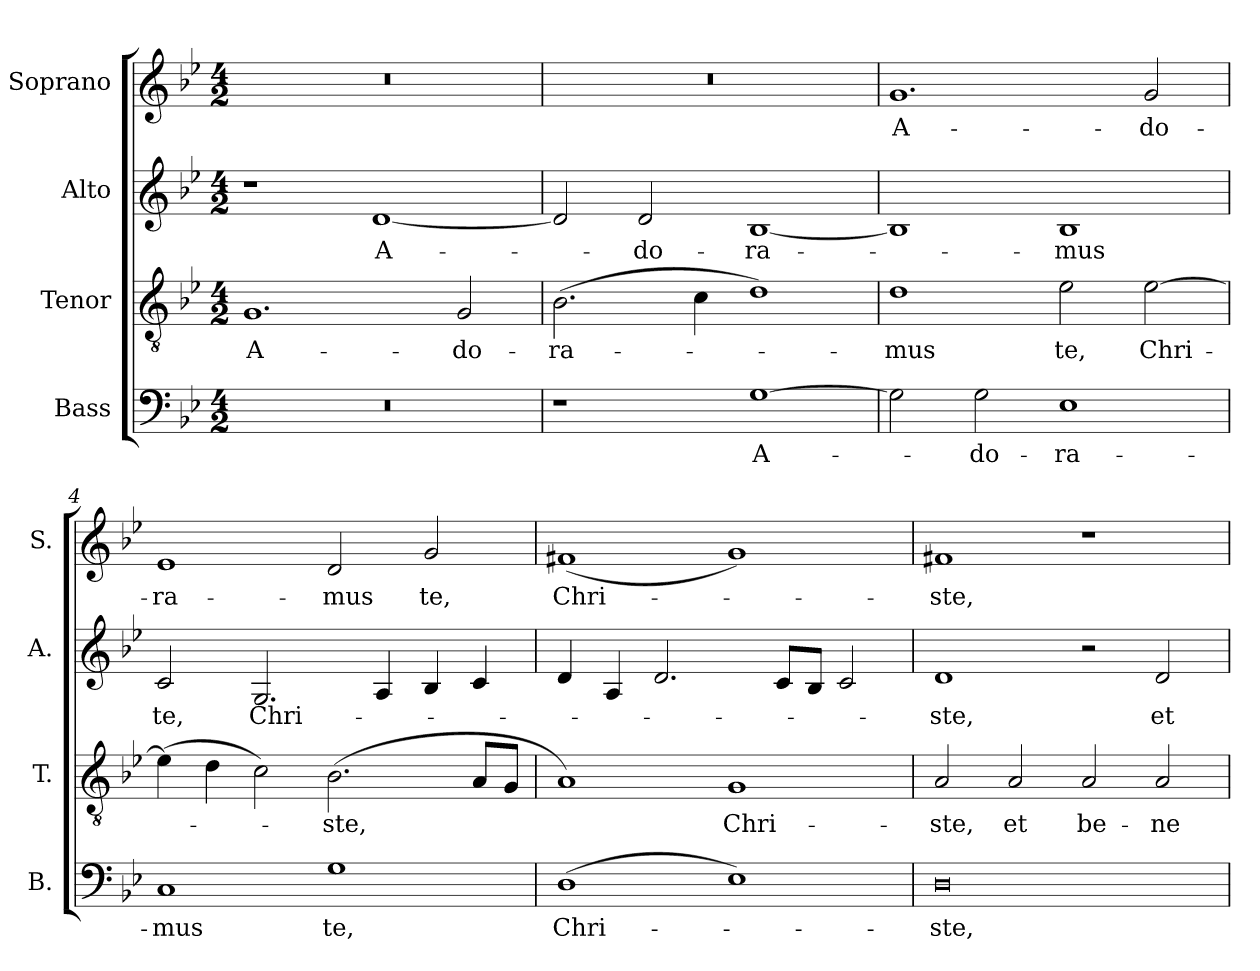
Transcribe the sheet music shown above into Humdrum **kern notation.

**kern	**text	**kern	**text	**kern	**text	**kern	**text
*part4	*part4	*part3	*part3	*part2	*part2	*part1	*part1
*staff4	*staff4	*staff3	*staff3	*staff2	*staff2	*staff1	*staff1
*I"Bass	*	*I"Tenor	*	*I"Alto	*	*I"Soprano	*
*I'B.	*	*I'T.	*	*I'A.	*	*I'S.	*
!!LO:PB:g=z
*clefF4	*	*clefGv2	*	*clefG2	*	*clefG2	*
*	*	*ITrd7c12	*	*	*	*	*
*k[b-e-]	*	*k[b-e-]	*	*k[b-e-]	*	*k[b-e-]	*
*B-:	*	*B-:	*	*B-:	*	*B-:	*
*M4/2	*	*M4/2	*	*M4/2	*	*M4/2	*
*MM152	*	*MM152	*	*MM152	*	*MM152	*
=1	=1	=1	=1	=1	=1	=1	=1
!LO:N:vis=1	!	!	!	!	!	!	!
!	!	!	!LO:LY:b:color=#000000	!	!	!LO:N:vis=1	!
0r	.	1.GGi	A-	1r	.	0r	.
!	!	!	!	!	!LO:LY:b:color=#000000	!	!
.	.	.	.	[1di	A-	.	.
!	!	!	!LO:LY:b:color=#000000	!	!	!	!
.	.	2GGi/	-do-	.	.	.	.
=2	=2	=2	=2	=2	=2	=2	=2
!	!	!	!LO:LY:b:color=#000000	!	!	!LO:N:vis=1	!
1r	.	(2.BB-i\	-ra-	2di/]	.	0r	.
!	!	!	!	!	!LO:LY:b:color=#000000	!	!
.	.	.	.	2di/	-do-	.	.
.	.	4Ci\	.	.	.	.	.
!	!LO:LY:b:color=#000000	!	!	!	!	!	!
!	!	!	!	!	!LO:LY:b:color=#000000	!	!
[1Gi	A-	1Di)	.	[1B-i	-ra-	.	.
=3	=3	=3	=3	=3	=3	=3	=3
!	!	!	!LO:LY:b:color=#000000	!	!	!	!
!	!	!	!	!	!	!	!LO:LY:b:color=#000000
2Gi\]	.	1Di	-mus	1B-i]	.	1.gi	A-
!	!LO:LY:b:color=#000000	!	!	!	!	!	!
2Gi\	-do-	.	.	.	.	.	.
!	!LO:LY:b:color=#000000	!	!	!	!	!	!
!	!	!	!LO:LY:b:color=#000000	!	!	!	!
!	!	!	!	!	!LO:LY:b:color=#000000	!	!
1E-i	-ra-	2E-i\	te,	1B-i	-mus	.	.
!	!	!	!LO:LY:b:color=#000000	!	!	!	!
!	!	!	!	!	!	!	!LO:LY:b:color=#000000
.	.	[2E-i\	Chri-	.	.	2gi/	-do-
=4	=4	=4	=4	=4	=4	=4	=4
!	!LO:LY:b:color=#000000	!	!	!	!	!	!
!	!	!	!	!	!LO:LY:b:color=#000000	!	!
!	!	!	!	!	!	!	!LO:LY:b:color=#000000
1Ci	-mus	(4E-i\]	.	2ci/	te,	1e-i	-ra-
.	.	4Di\	.	.	.	.	.
!	!	!	!	!	!LO:LY:b:color=#000000	!	!
.	.	2Ci\)	.	2.Gi/	Chri-	.	.
!	!LO:LY:b:color=#000000	!	!	!	!	!	!
!	!	!	!LO:LY:b:color=#000000	!	!	!	!
!	!	!	!	!	!	!	!LO:LY:b:color=#000000
1Gi	te,	(2.BB-i\	-ste,	.	.	2di/	-mus
.	.	.	.	4Ai/	.	.	.
!	!	!	!	!	!	!	!LO:LY:b:color=#000000
.	.	.	.	4B-i/	.	2gi/	te,
.	.	8AAi/L	.	4ci/	.	.	.
.	.	8GGi/J	.	.	.	.	.
=5	=5	=5	=5	=5	=5	=5	=5
!	!LO:LY:b:color=#000000	!	!	!	!	!	!
!	!	!	!	!	!	!	!LO:LY:b:color=#000000
(1Di	Chri-	1AAi)	.	4di/	.	(1f#Xi	Chri-
.	.	.	.	4Ai/	.	.	.
.	.	.	.	2.di/	.	.	.
!	!	!	!LO:LY:b:color=#000000	!	!	!	!
1E-i)	.	1GGi	Chri-	.	.	1gi)	.
.	.	.	.	8ci/L	.	.	.
.	.	.	.	8B-i/J	.	.	.
.	.	.	.	2ci/	.	.	.
=6	=6	=6	=6	=6	=6	=6	=6
!	!LO:LY:b:color=#000000	!	!	!	!	!	!
!	!	!	!LO:LY:b:color=#000000	!	!	!	!
!	!	!	!	!	!LO:LY:b:color=#000000	!	!
!	!	!	!	!	!	!	!LO:LY:b:color=#000000
0Di	-ste,	2AAi/	-ste,	1di	-ste,	1f#Xi	-ste,
!	!	!	!LO:LY:b:color=#000000	!	!	!	!
.	.	2AAi/	et	.	.	.	.
!	!	!	!LO:LY:b:color=#000000	!	!	!	!
.	.	2AAi/	be-	2r	.	1r	.
!	!	!	!LO:LY:b:color=#000000	!	!	!	!
!	!	!	!	!	!LO:LY:b:color=#000000	!	!
.	.	2AAi/	-ne-	2di/	et	.	.
=	=	=	=	=	=	=	=
*-	*-	*-	*-	*-	*-	*-	*-
